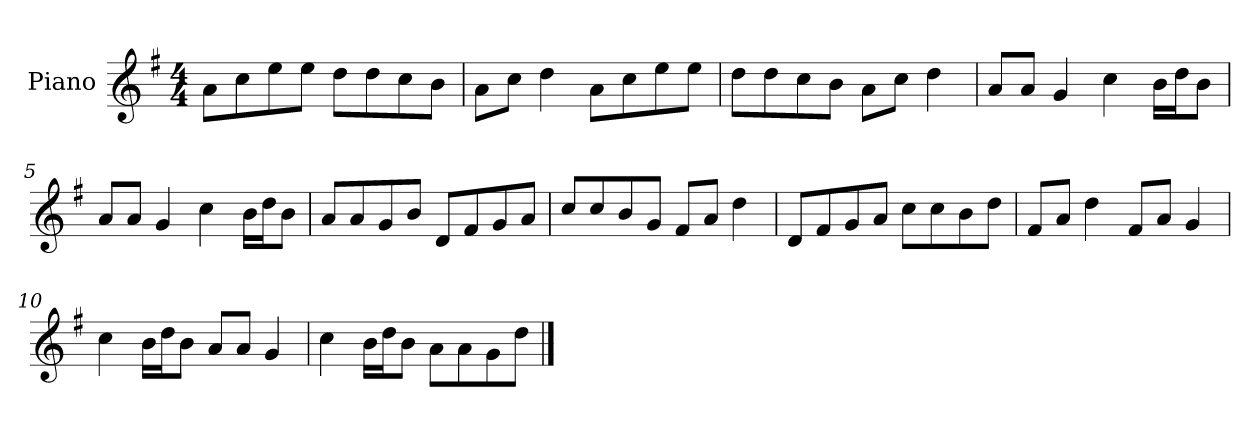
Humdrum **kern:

**kern
*part1
*staff1
*I"Piano
*I'P-no
*clefG2
*k[f#]
*M4/4
*MM90
=1
8a\L
8cc\
8ee\
8ee\J
8dd\L
8dd\
8cc\
8b\J
=2
8a\L
8cc\J
4dd\
8a\L
8cc\
8ee\
8ee\J
=3
8dd\L
8dd\
8cc\
8b\J
8a\L
8cc\J
4dd\
=4
8a/L
8a/J
4g/
4cc\
16b\LL
16dd\J
8b\J
=5
8a/L
8a/J
4g/
4cc\
16b\LL
16dd\J
8b\J
!!LO:LB:g=z
=6
8a/L
8a/
8g/
8b/J
8d/L
8f#/
8g/
8a/J
=7
8cc/L
8cc/
8b/
8g/J
8f#/L
8a/J
4dd\
=8
8d/L
8f#/
8g/
8a/J
8cc\L
8cc\
8b\
8dd\J
=9
8f#/L
8a/J
4dd\
8f#/L
8a/J
4g/
=10
4cc\
16b\LL
16dd\J
8b\J
8a/L
8a/J
4g/
!!LO:LB:g=z
=11
4cc\
16b\LL
16dd\J
8b\J
8a\L
8a\
8g\
8dd\J
==
*-
